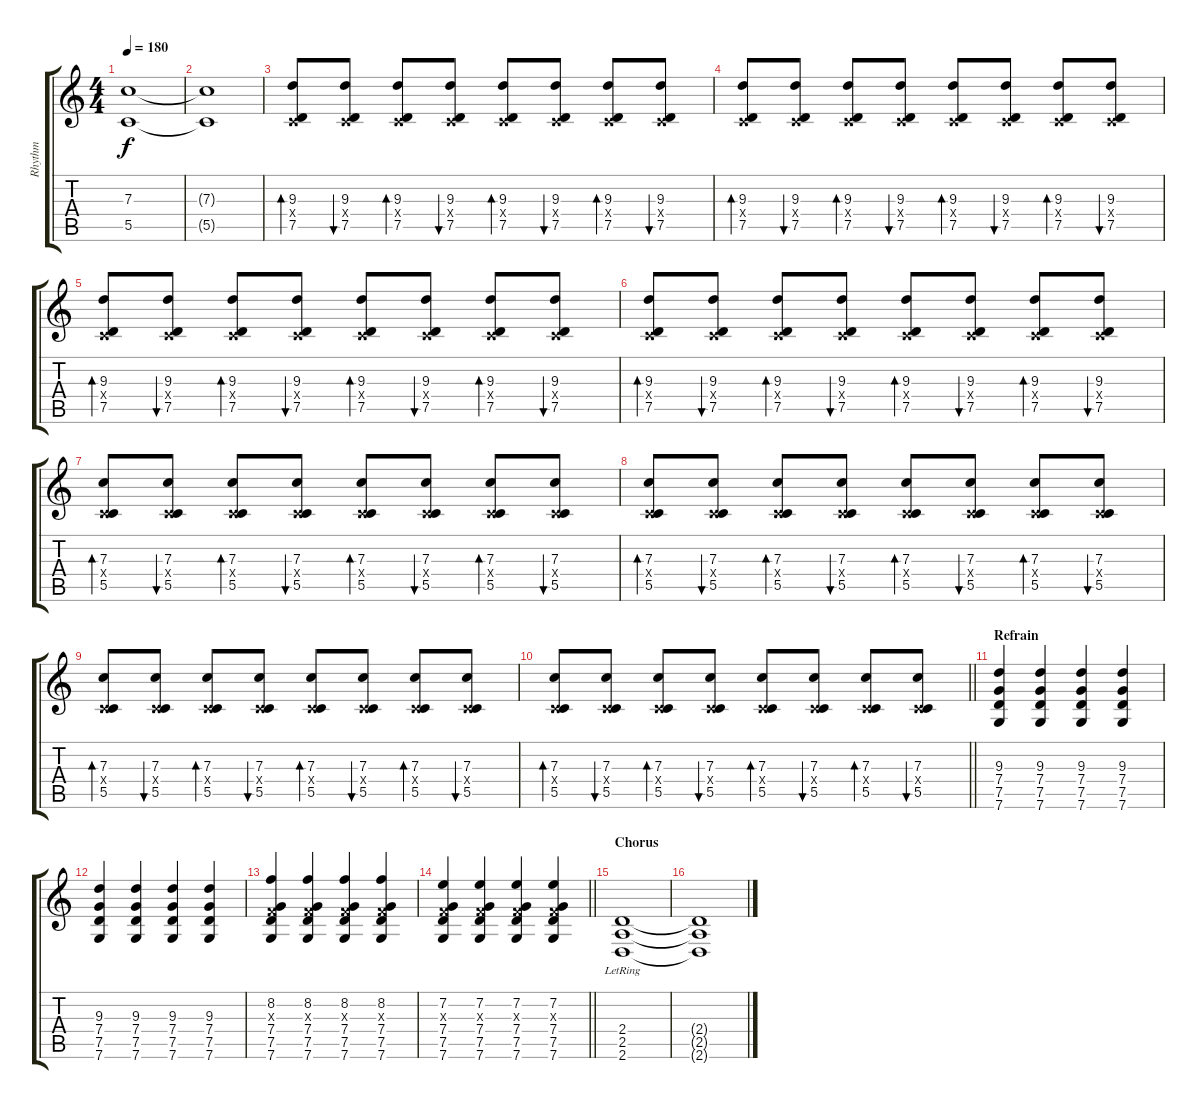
\track ("Rhythm" "Rhythm") {instrument distortionguitar}
\staff {score tabs}
\tuning (D4 A3 F3 C3 G2 C2) {hide}
\ts (4 4)
\tempo 180
\clef g2
\ks c
(7.3{t} 5.5{t}).1{dy f} |
(7.3{t} 5.5{t}).1 |
(9.3 0.4{x} 7.5).8{bd 60} (9.3 0.4{x} 7.5).8{bu 60} (9.3 0.4{x} 7.5).8{bd 60} (9.3 0.4{x} 7.5).8{bu 60} (9.3 0.4{x} 7.5).8{bd 60} (9.3 0.4{x} 7.5).8{bu 60} (9.3 0.4{x} 7.5).8{bd 60} (9.3 0.4{x} 7.5).8{bu 60} |
(9.3 0.4{x} 7.5).8{bd 60} (9.3 0.4{x} 7.5).8{bu 60} (9.3 0.4{x} 7.5).8{bd 60} (9.3 0.4{x} 7.5).8{bu 60} (9.3 0.4{x} 7.5).8{bd 60} (9.3 0.4{x} 7.5).8{bu 60} (9.3 0.4{x} 7.5).8{bd 60} (9.3 0.4{x} 7.5).8{bu 60} |
(9.3 0.4{x} 7.5).8{bd 60} (9.3 0.4{x} 7.5).8{bu 60} (9.3 0.4{x} 7.5).8{bd 60} (9.3 0.4{x} 7.5).8{bu 60} (9.3 0.4{x} 7.5).8{bd 60} (9.3 0.4{x} 7.5).8{bu 60} (9.3 0.4{x} 7.5).8{bd 60} (9.3 0.4{x} 7.5).8{bu 60} |
(9.3 0.4{x} 7.5).8{bd 60} (9.3 0.4{x} 7.5).8{bu 60} (9.3 0.4{x} 7.5).8{bd 60} (9.3 0.4{x} 7.5).8{bu 60} (9.3 0.4{x} 7.5).8{bd 60} (9.3 0.4{x} 7.5).8{bu 60} (9.3 0.4{x} 7.5).8{bd 60} (9.3 0.4{x} 7.5).8{bu 60} |
(7.3 0.4{x} 5.5).8{bd 60} (7.3 0.4{x} 5.5).8{bu 60} (7.3 0.4{x} 5.5).8{bd 60} (7.3 0.4{x} 5.5).8{bu 60} (7.3 0.4{x} 5.5).8{bd 60} (7.3 0.4{x} 5.5).8{bu 60} (7.3 0.4{x} 5.5).8{bd 60} (7.3 0.4{x} 5.5).8{bu 60} |
(7.3 0.4{x} 5.5).8{bd 60} (7.3 0.4{x} 5.5).8{bu 60} (7.3 0.4{x} 5.5).8{bd 60} (7.3 0.4{x} 5.5).8{bu 60} (7.3 0.4{x} 5.5).8{bd 60} (7.3 0.4{x} 5.5).8{bu 60} (7.3 0.4{x} 5.5).8{bd 60} (7.3 0.4{x} 5.5).8{bu 60} |
(7.3 0.4{x} 5.5).8{bd 60} (7.3 0.4{x} 5.5).8{bu 60} (7.3 0.4{x} 5.5).8{bd 60} (7.3 0.4{x} 5.5).8{bu 60} (7.3 0.4{x} 5.5).8{bd 60} (7.3 0.4{x} 5.5).8{bu 60} (7.3 0.4{x} 5.5).8{bd 60} (7.3 0.4{x} 5.5).8{bu 60} |
\barLineRight lightlight
(7.3 0.4{x} 5.5).8{bd 60} (7.3 0.4{x} 5.5).8{bu 60} (7.3 0.4{x} 5.5).8{bd 60} (7.3 0.4{x} 5.5).8{bu 60} (7.3 0.4{x} 5.5).8{bd 60} (7.3 0.4{x} 5.5).8{bu 60} (7.3 0.4{x} 5.5).8{bd 60} (7.3 0.4{x} 5.5).8{bu 60} |
\section ("" "Refrain")
(9.3 7.4 7.5 7.6).4 (9.3 7.4 7.5 7.6).4 (9.3 7.4 7.5 7.6).4 (9.3 7.4 7.5 7.6).4 |
(9.3 7.4 7.5 7.6).4 (9.3 7.4 7.5 7.6).4 (9.3 7.4 7.5 7.6).4 (9.3 7.4 7.5 7.6).4 |
(8.2 0.3{x} 7.4 7.5 7.6).4 (8.2 0.3{x} 7.4 7.5 7.6).4 (8.2 0.3{x} 7.4 7.5 7.6).4 (8.2 0.3{x} 7.4 7.5 7.6).4 |
\barLineRight lightlight
(7.2 0.3{x} 7.4 7.5 7.6).4 (7.2 0.3{x} 7.4 7.5 7.6).4 (7.2 0.3{x} 7.4 7.5 7.6).4 (7.2 0.3{x} 7.4 7.5 7.6).4 |
\section ("" "Chorus")
(2.4{lr} 2.5{lr} 2.6{lr}).1 |
(2.4{t} 2.5{t} 2.6{t}).1
